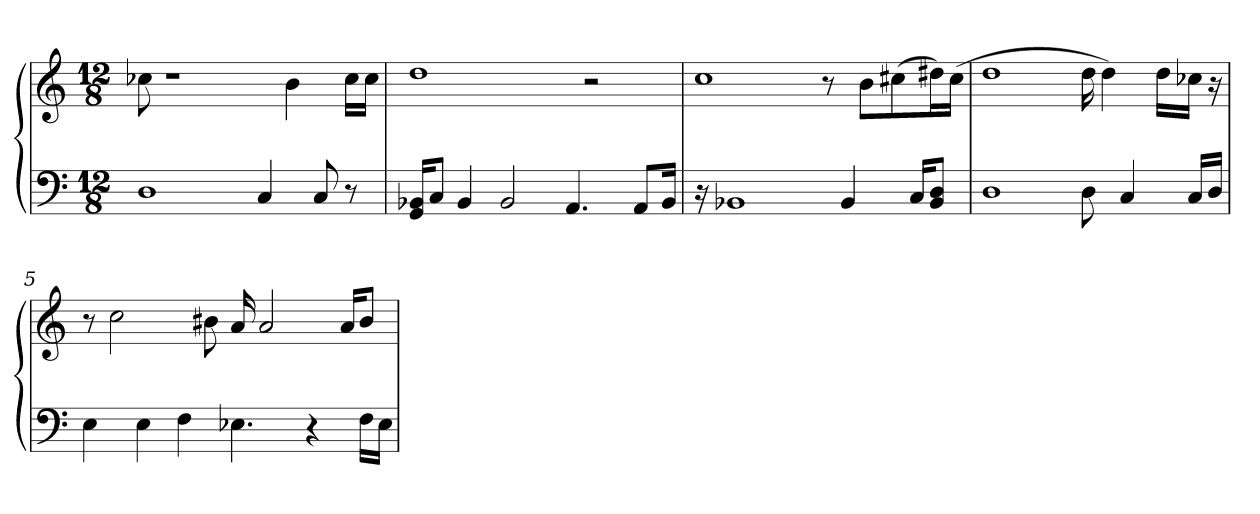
**kern	**kern
*part1	*part1
*staff2	*staff1
*clefF4	*clefG2
*k[]	*k[]
*M12/8	*M12/8
=1	=1
1D	8cc-X
.	1r
4C	.
.	4b
8C	.
8r	16cc-\LL
.	16cc-\JJ
=2	=2
16GG/ 16BB-X/KL	1dd
8C/J	.
4BB-	.
2BB-	.
4.AA	.
.	2r
8AA/L	.
16BB-/Jk	.
=3	=3
16r	1cc
1BB-X	.
.	8r
4BB-	.
.	8b\L
.	(8cc#X\
16C/KL	.
8BB-/ 8D/J	16dd#X\L)
.	(16cc#\JJ
=4	=4
1D	1dd
8D	16dd
.	4dd)
4C	.
.	16dd\LL
16C/LL	16cc-X\JJ
16D/JJ	16r
=5	=5
4E	8r
.	2cc
4E	.
4F	.
.	8b#X
4.E-X	16a
.	2a
4r	.
.	16a/KL
16F\LL	8b#/J
16E-\JJ	.
=	=
*-	*-
